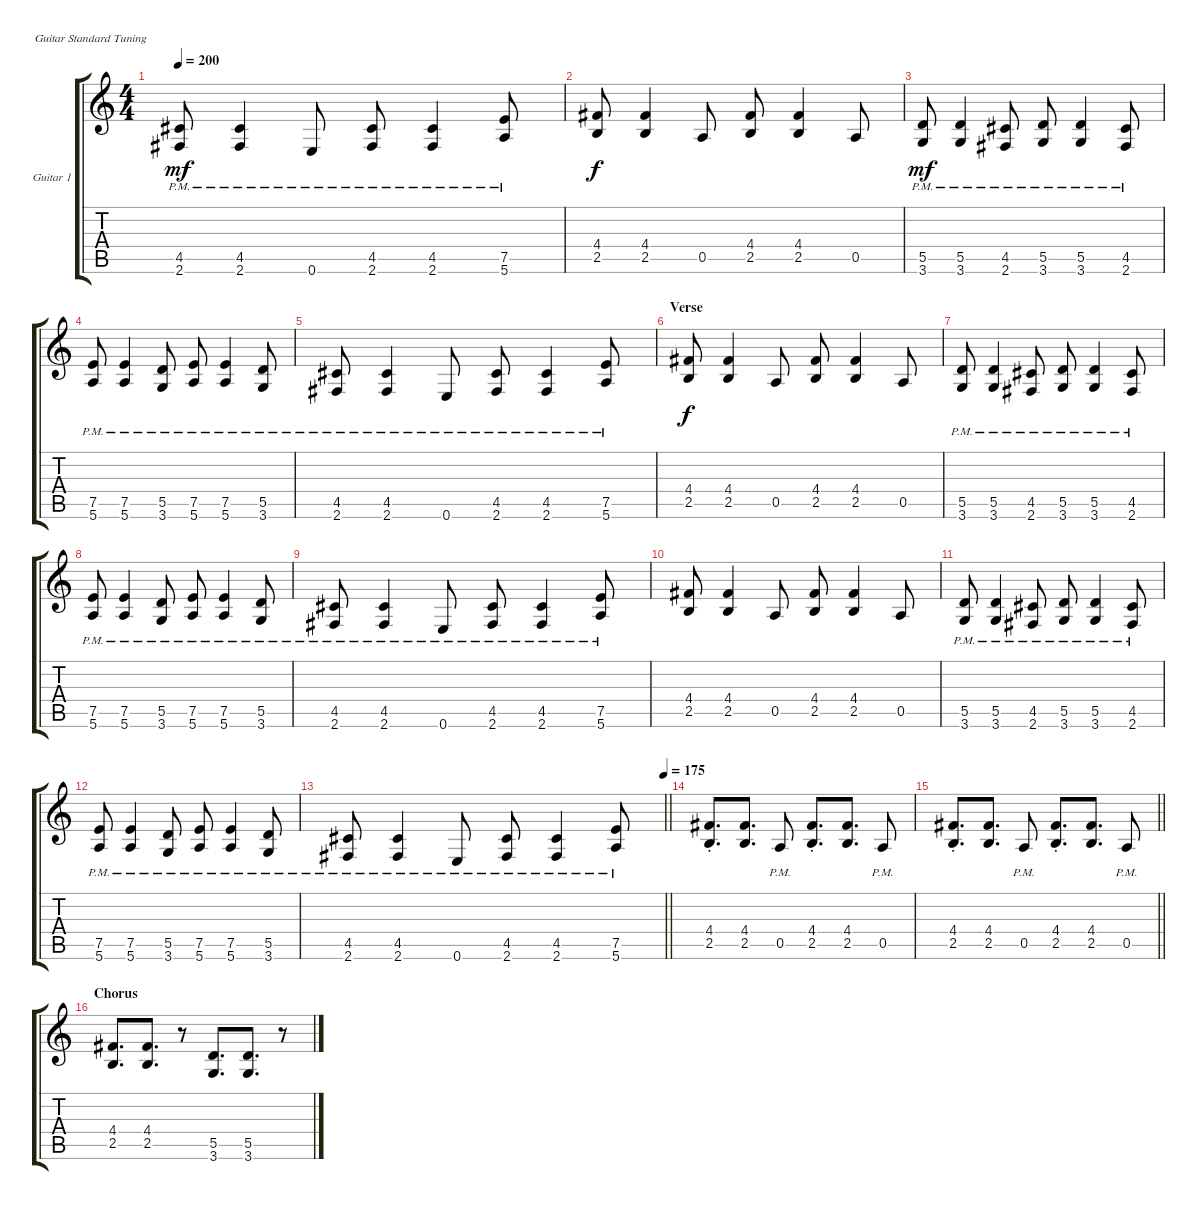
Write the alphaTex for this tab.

\bracketExtendMode groupsimilarinstruments
\firstSystemTrackNameOrientation horizontal
\otherSystemsTrackNameOrientation horizontal
\track ("Guitar 1" "Guitar 1") {instrument overdrivenguitar}
\staff {score tabs}
\tuning (E4 B3 G3 D3 A2 E2)
\ts (4 4)
\tempo 200
\clef g2
\ks c
(4.5{pm} 2.6{pm}).8{dy mf} (4.5{pm} 2.6{pm}).4 0.6{pm}.8 (4.5{pm} 2.6{pm}).8 (4.5{pm} 2.6{pm}).4 (7.5{pm} 5.6{pm}).8 |
(4.4 2.5).8{dy f} (4.4 2.5).4 0.5.8 (4.4 2.5).8 (4.4 2.5).4 0.5.8 |
(5.5{pm} 3.6{pm}).8{dy mf} (5.5{pm} 3.6{pm}).4 (4.5{pm} 2.6{pm}).8 (5.5{pm} 3.6{pm}).8 (5.5{pm} 3.6{pm}).4 (4.5{pm} 2.6{pm}).8 |
(7.5{pm} 5.6{pm}).8 (7.5{pm} 5.6{pm}).4 (5.5{pm} 3.6{pm}).8 (7.5{pm} 5.6{pm}).8 (7.5{pm} 5.6{pm}).4 (5.5{pm} 3.6{pm}).8 |
(4.5{pm} 2.6{pm}).8 (4.5{pm} 2.6{pm}).4 0.6{pm}.8 (4.5{pm} 2.6{pm}).8 (4.5{pm} 2.6{pm}).4 (7.5{pm} 5.6{pm}).8 |
\section ("" "Verse")
(4.4 2.5).8{dy f} (4.4 2.5).4 0.5.8 (4.4 2.5).8 (4.4 2.5).4 0.5.8 |
(5.5{pm} 3.6{pm}).8 (5.5{pm} 3.6{pm}).4 (4.5{pm} 2.6{pm}).8 (5.5{pm} 3.6{pm}).8 (5.5{pm} 3.6{pm}).4 (4.5{pm} 2.6{pm}).8 |
(7.5{pm} 5.6{pm}).8 (7.5{pm} 5.6{pm}).4 (5.5{pm} 3.6{pm}).8 (7.5{pm} 5.6{pm}).8 (7.5{pm} 5.6{pm}).4 (5.5{pm} 3.6{pm}).8 |
(4.5{pm} 2.6{pm}).8 (4.5{pm} 2.6{pm}).4 0.6{pm}.8 (4.5{pm} 2.6{pm}).8 (4.5{pm} 2.6{pm}).4 (7.5{pm} 5.6{pm}).8 |
(4.4 2.5).8 (4.4 2.5).4 0.5.8 (4.4 2.5).8 (4.4 2.5).4 0.5.8 |
(5.5{pm} 3.6{pm}).8 (5.5{pm} 3.6{pm}).4 (4.5{pm} 2.6{pm}).8 (5.5{pm} 3.6{pm}).8 (5.5{pm} 3.6{pm}).4 (4.5{pm} 2.6{pm}).8 |
(7.5{pm} 5.6{pm}).8 (7.5{pm} 5.6{pm}).4 (5.5{pm} 3.6{pm}).8 (7.5{pm} 5.6{pm}).8 (7.5{pm} 5.6{pm}).4 (5.5{pm} 3.6{pm}).8 |
\tempo (175 1)
\barLineRight lightlight
(4.5{pm} 2.6{pm}).8 (4.5{pm} 2.6{pm}).4 0.6{pm}.8 (4.5{pm} 2.6{pm}).8 (4.5{pm} 2.6{pm}).4 (7.5{pm} 5.6{pm}).8 |
(4.4{st} 2.5{st}).8{d} (4.4 2.5).8{d} 0.5{pm}.8 (4.4{st} 2.5{st}).8{d} (4.4 2.5).8{d} 0.5{pm}.8 |
\barLineRight lightlight
(4.4{st} 2.5{st}).8{d} (4.4 2.5).8{d} 0.5{pm}.8 (4.4{st} 2.5{st}).8{d} (4.4 2.5).8{d} 0.5{pm}.8 |
\section ("" "Chorus")
(4.4 2.5).8{d} (4.4 2.5).8{d} r.8 (5.5 3.6).8{d} (5.5 3.6).8{d} r.8
